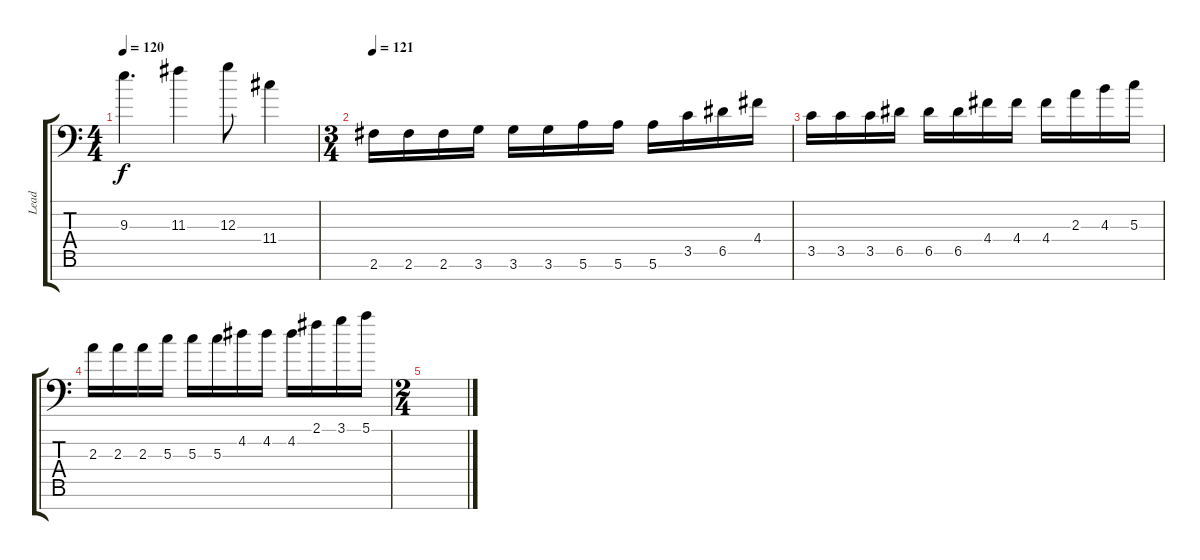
\track ("Lead" "Lead") {instrument distortionguitar}
\staff {score tabs}
\tuning (E4 B3 G3 D3 A2 E2 A1) {hide}
\ts (4 4)
\tempo 120
\clef f4
\ks c
9.3.4{d dy f} 11.3.4 12.3.8 11.4.4 |
\ts (3 4)
\tempo 121
2.6.16 2.6.16 2.6.16 3.6.16 3.6.16 3.6.16 5.6.16 5.6.16 5.6.16 3.5.16 6.5.16 4.4.16 |
3.5.16 3.5.16 3.5.16 6.5.16 6.5.16 6.5.16 4.4.16 4.4.16 4.4.16 2.3.16 4.3.16 5.3.16 |
2.3.16 2.3.16 2.3.16 5.3.16 5.3.16 5.3.16 4.2.16 4.2.16 4.2.16 2.1.16 3.1.16 5.1.16 |
\ts (2 4)
